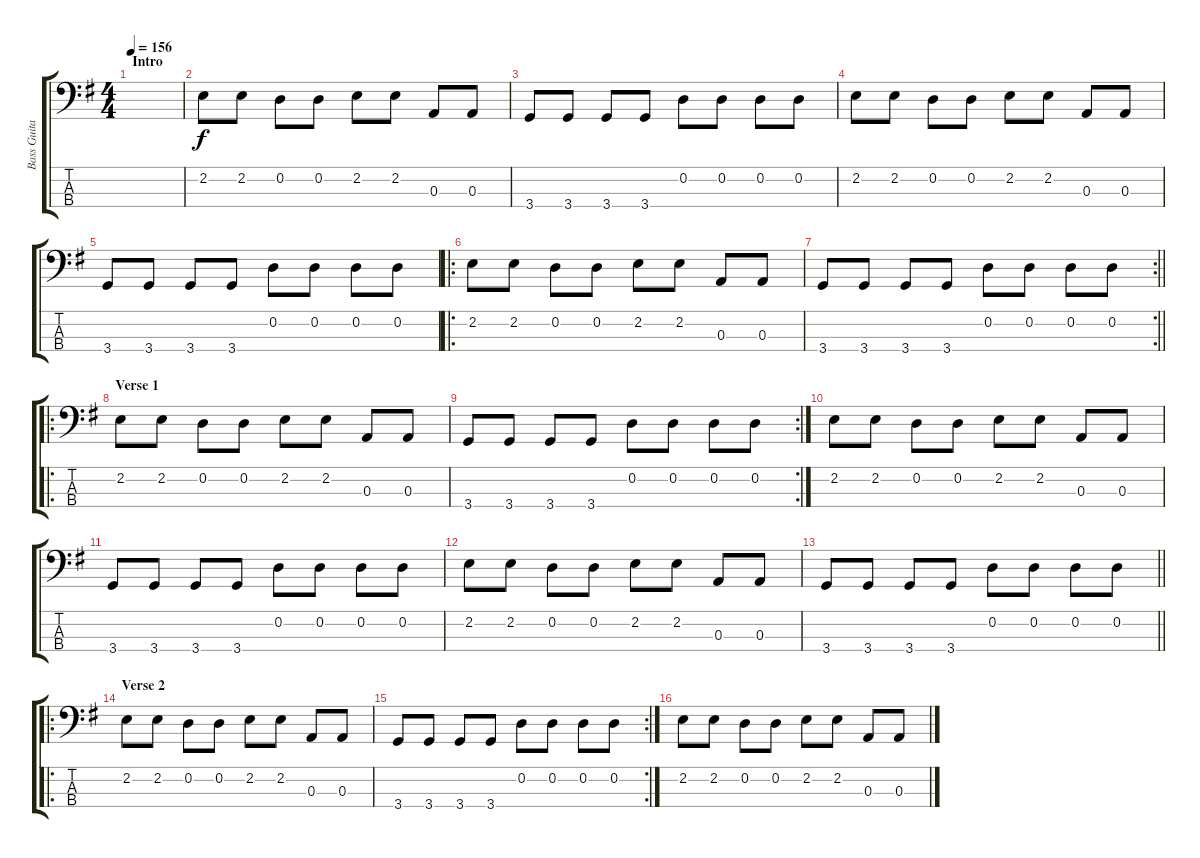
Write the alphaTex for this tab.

\track ("Bass Guitar" "Bass Guita") {instrument electricbassfinger}
\staff {score tabs}
\tuning (G2 D2 A1 E1) {hide}
\ts (4 4)
\section ("" "Intro")
\tempo 156
\clef f4
\ks g
|
2.2.8 2.2.8 0.2.8 0.2.8 2.2.8 2.2.8 0.3.8 0.3.8 |
3.4.8 3.4.8 3.4.8 3.4.8 0.2.8 0.2.8 0.2.8 0.2.8 |
2.2.8 2.2.8 0.2.8 0.2.8 2.2.8 2.2.8 0.3.8 0.3.8 |
3.4.8 3.4.8 3.4.8 3.4.8 0.2.8 0.2.8 0.2.8 0.2.8 |
\ro
2.2.8 2.2.8 0.2.8 0.2.8 2.2.8 2.2.8 0.3.8 0.3.8 |
\rc 2
\barLineRight lightlight
3.4.8 3.4.8 3.4.8 3.4.8 0.2.8 0.2.8 0.2.8 0.2.8 |
\ro
\section ("" "Verse 1")
2.2.8 2.2.8 0.2.8 0.2.8 2.2.8 2.2.8 0.3.8 0.3.8 |
\rc 2
3.4.8 3.4.8 3.4.8 3.4.8 0.2.8 0.2.8 0.2.8 0.2.8 |
2.2.8 2.2.8 0.2.8 0.2.8 2.2.8 2.2.8 0.3.8 0.3.8 |
3.4.8 3.4.8 3.4.8 3.4.8 0.2.8 0.2.8 0.2.8 0.2.8 |
2.2.8 2.2.8 0.2.8 0.2.8 2.2.8 2.2.8 0.3.8 0.3.8 |
\barLineRight lightlight
3.4.8 3.4.8 3.4.8 3.4.8 0.2.8 0.2.8 0.2.8 0.2.8 |
\ro
\section ("" "Verse 2")
2.2.8 2.2.8 0.2.8 0.2.8 2.2.8 2.2.8 0.3.8 0.3.8 |
\rc 2
3.4.8 3.4.8 3.4.8 3.4.8 0.2.8 0.2.8 0.2.8 0.2.8 |
2.2.8 2.2.8 0.2.8 0.2.8 2.2.8 2.2.8 0.3.8 0.3.8
